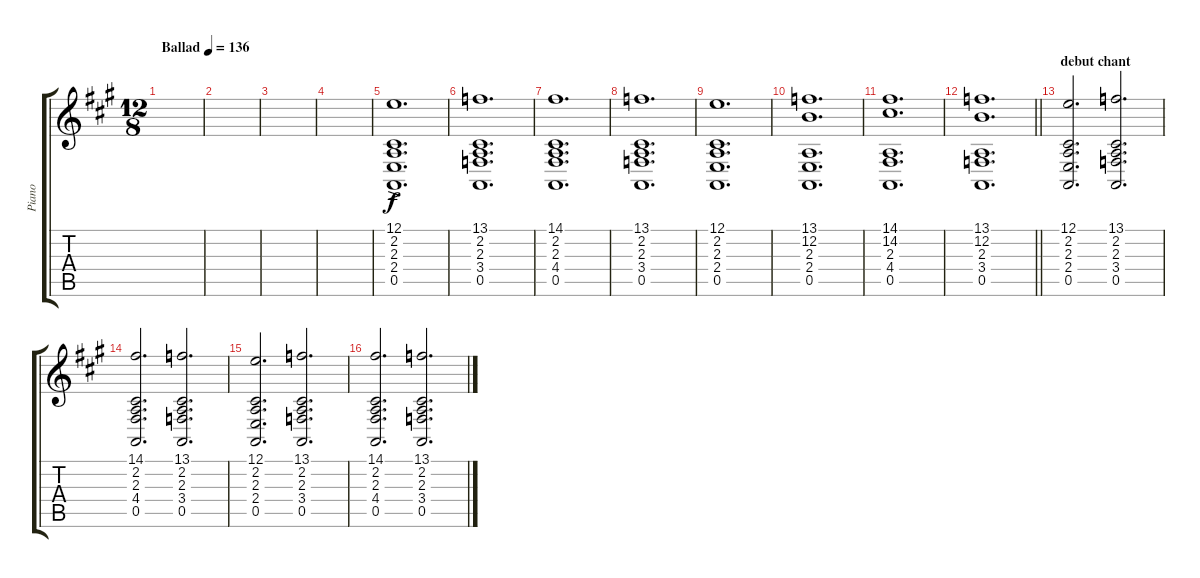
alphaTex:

\track ("Piano" "Piano") {instrument stringensemble1}
\staff {score tabs}
\tuning (E4 B3 G3 D3 A2 E2) {hide}
\ts (12 8)
\tempo (136 "Ballad")
\clef g2
\ks a
|
|
|
|
(12.1 2.2 2.3 2.4 0.5{ac}).1{d} |
(13.1 2.2 2.3 3.4 0.5).1{d dy f} |
(14.1 2.2 2.3 4.4 0.5).1{d} |
(13.1 2.2 2.3 3.4 0.5).1{d} |
(12.1 2.2 2.3 2.4 0.5).1{d} |
(13.1 12.2 2.3 2.4 0.5).1{d} |
(14.1 14.2 2.3 4.4 0.5).1{d} |
\barLineRight lightlight
(13.1 12.2 2.3 3.4 0.5).1{d} |
\section ("" "debut chant")
(12.1 2.2 2.3 2.4 0.5).2{d} (13.1 2.2 2.3 3.4 0.5).2{d} |
(14.1 2.2 2.3 4.4 0.5).2{d} (13.1 2.2 2.3 3.4 0.5).2{d} |
(12.1 2.2 2.3 2.4 0.5).2{d} (13.1 2.2 2.3 3.4 0.5).2{d} |
(14.1 2.2 2.3 4.4 0.5).2{d} (13.1 2.2 2.3 3.4 0.5).2{d}
